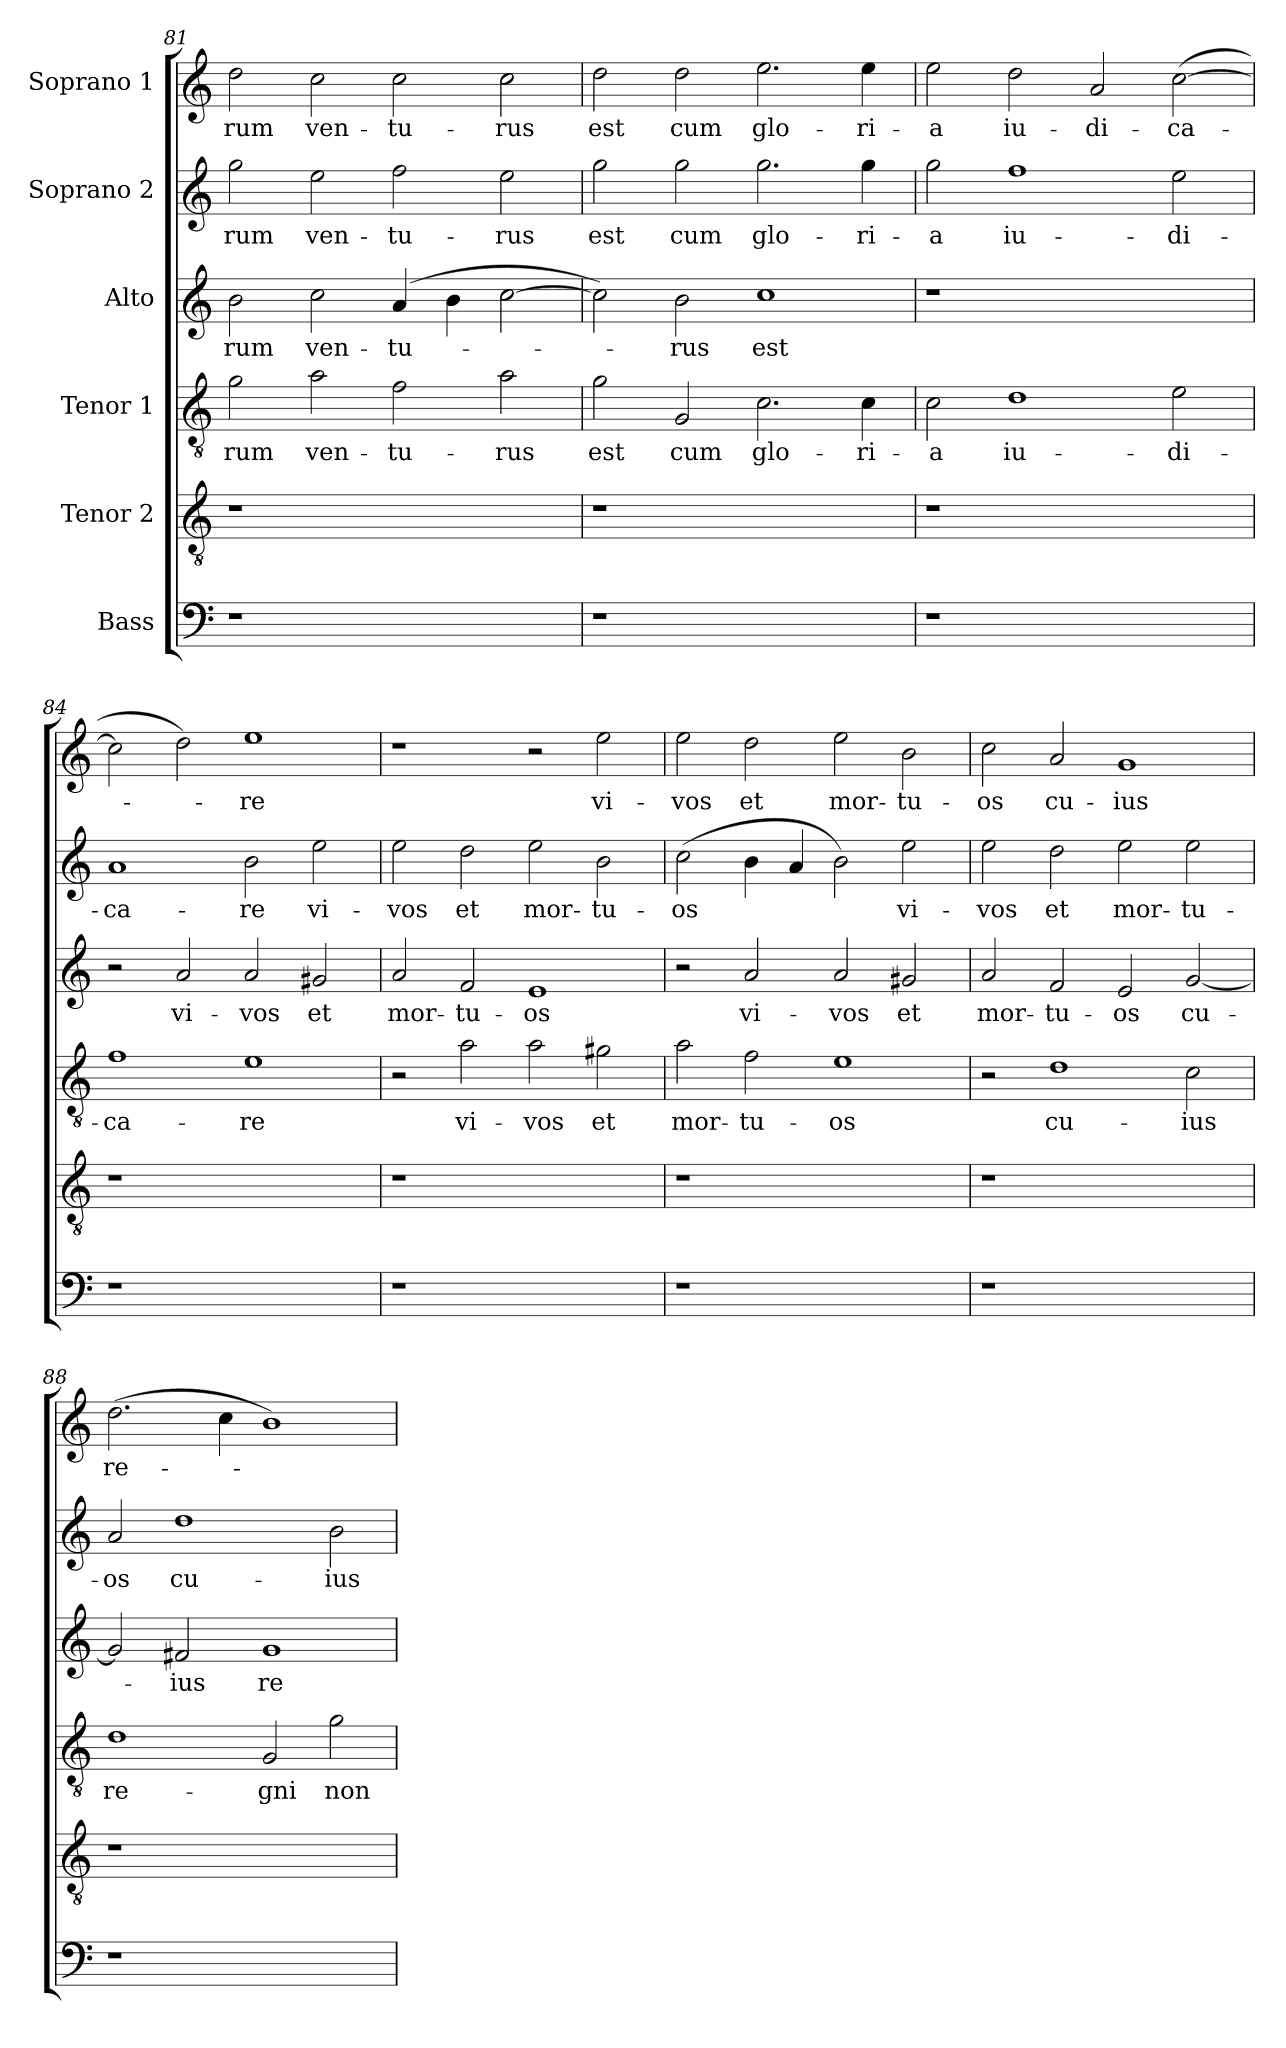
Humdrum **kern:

**kern	**kern	**kern	**text	**kern	**text	**kern	**text	**kern	**text
*part6	*part5	*part4	*part4	*part3	*part3	*part2	*part2	*part1	*part1
*staff6	*staff5	*staff4	*staff4	*staff3	*staff3	*staff2	*staff2	*staff1	*staff1
*I"Bass	*I"Tenor 2	*I"Tenor 1	*	*I"Alto	*	*I"Soprano 2	*	*I"Soprano 1	*
*clefF4	*clefGv2	*clefGv2	*	*clefG2	*	*clefG2	*	*clefG2	*
*k[]	*k[]	*k[]	*	*k[]	*	*k[]	*	*k[]	*
*C:	*C:	*C:	*	*C:	*	*C:	*	*C:	*
=81	=81	=81	=81	=81	=81	=81	=81	=81	=81
1r	1r	2g\	-rum	2b\	-rum	2gg\	-rum	2dd\	-rum
.	.	2a\	ven-	2cc\	ven-	2ee\	ven-	2cc\	ven-
1ryy	1ryy	2f\	-tu-	(4a/	-tu-	2ff\	-tu-	2cc\	-tu-
.	.	.	.	4b\	.	.	.	.	.
.	.	2a\	-rus	[2cc\	.	2ee\	-rus	2cc\	-rus
=82	=82	=82	=82	=82	=82	=82	=82	=82	=82
1r	1r	2g\	est	2cc\])	.	2gg\	est	2dd\	est
.	.	2G/	cum	2b\	-rus	2gg\	cum	2dd\	cum
1ryy	1ryy	2.c\	glo-	1cc	est	2.gg\	glo-	2.ee\	glo-
.	.	4c\	-ri-	.	.	4gg\	-ri-	4ee\	-ri-
=83	=83	=83	=83	=83	=83	=83	=83	=83	=83
1r	1r	2c\	-a	1r	.	2gg\	-a	2ee\	-a
.	.	1d	iu-	.	.	1ff	iu-	2dd\	iu-
1ryy	1ryy	.	.	1ryy	.	.	.	2a/	-di-
.	.	2e\	-di-	.	.	2ee\	-di-	([2cc\	-ca-
=84	=84	=84	=84	=84	=84	=84	=84	=84	=84
1r	1r	1f	-ca-	2r	.	1a	-ca-	2cc\]	.
.	.	.	.	2a/	vi-	.	.	2dd\)	.
1ryy	1ryy	1e	-re	2a/	-vos	2b\	-re	1ee	-re
.	.	.	.	2g#X/	et	2ee\	vi-	.	.
!!LO:PB:g=z
=85	=85	=85	=85	=85	=85	=85	=85	=85	=85
1r	1r	2r	.	2a/	mor-	2ee\	-vos	1r	.
.	.	2a\	vi-	2f/	-tu-	2dd\	et	.	.
1ryy	1ryy	2a\	-vos	1e	-os	2ee\	mor-	2r	.
.	.	2g#X\	et	.	.	2b\	-tu-	2ee\	vi-
=86	=86	=86	=86	=86	=86	=86	=86	=86	=86
1r	1r	2a\	mor-	2r	.	(2cc\	-os	2ee\	-vos
.	.	2f\	-tu-	2a/	vi-	4b\	.	2dd\	et
.	.	.	.	.	.	4a/	.	.	.
1ryy	1ryy	1e	-os	2a/	-vos	2b\)	.	2ee\	mor-
.	.	.	.	2g#X/	et	2ee\	vi-	2b\	-tu-
=87	=87	=87	=87	=87	=87	=87	=87	=87	=87
1r	1r	2r	.	2a/	mor-	2ee\	-vos	2cc\	-os
.	.	1d	cu-	2f/	-tu-	2dd\	et	2a/	cu-
1ryy	1ryy	.	.	2e/	-os	2ee\	mor-	1g	-ius
.	.	2c\	-ius	[2g/	cu-	2ee\	-tu-	.	.
=88	=88	=88	=88	=88	=88	=88	=88	=88	=88
1r	1r	1d	re-	2g/]	.	2a/	-os	(2.dd\	re-
.	.	.	.	2f#X/	-ius	1dd	cu-	.	.
.	.	.	.	.	.	.	.	4cc\	.
1ryy	1ryy	2G/	-gni	1g	re-	.	.	1b)	.
.	.	2g\	non	.	.	2b\	-ius	.	.
=	=	=	=	=	=	=	=	=	=
*-	*-	*-	*-	*-	*-	*-	*-	*-	*-
